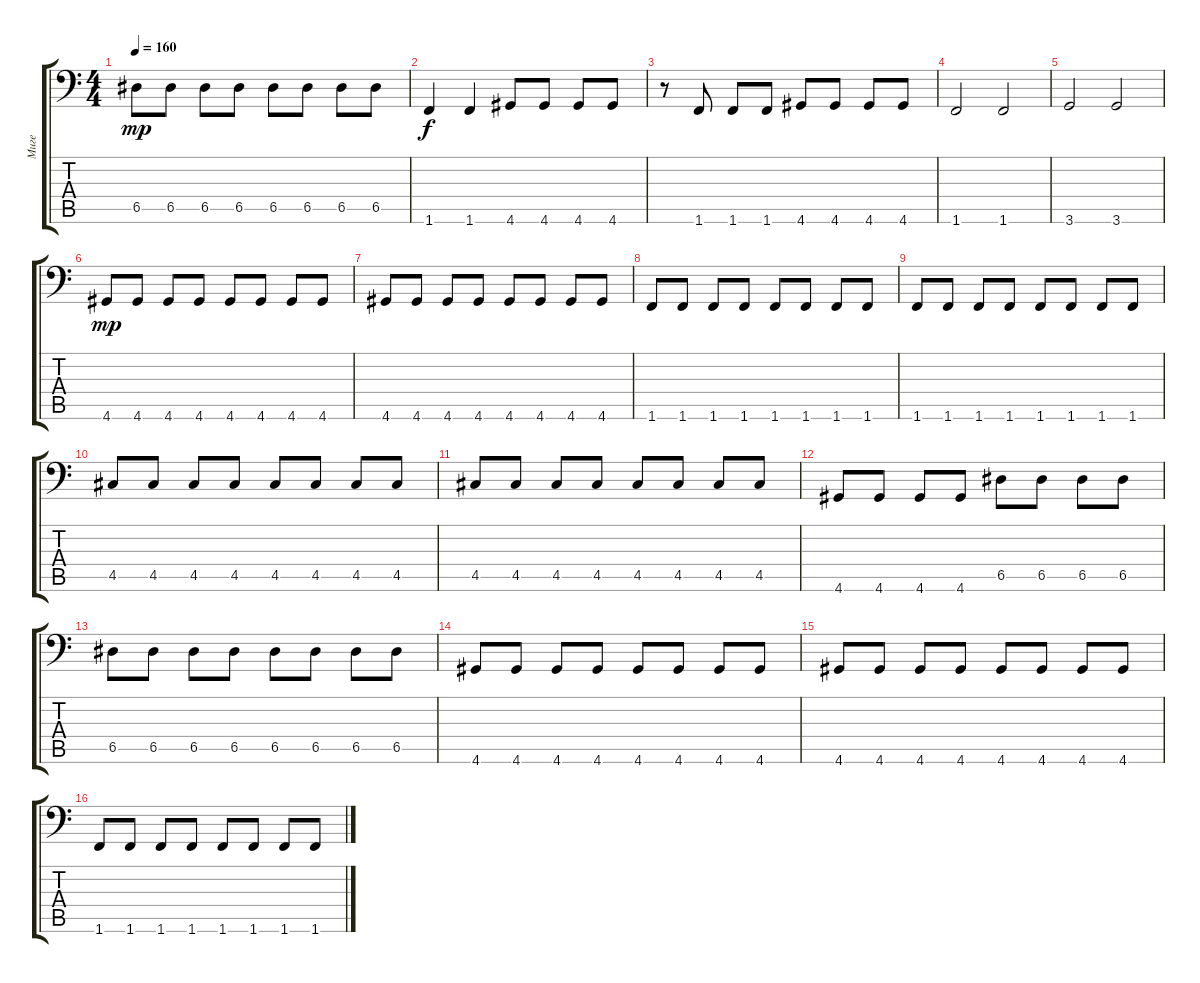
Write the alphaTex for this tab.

\track ("Миге" "Миге") {instrument electricbassfinger}
\staff {score tabs}
\tuning (E3 B2 G2 D2 A1 E1) {hide}
\ts (4 4)
\tempo 160
\clef f4
\ks c
6.5.8{dy mp} 6.5.8 6.5.8 6.5.8 6.5.8 6.5.8 6.5.8 6.5.8 |
1.6.4{dy f} 1.6.4 4.6.8 4.6.8 4.6.8 4.6.8 |
r.8 1.6.8 1.6.8 1.6.8 4.6.8 4.6.8 4.6.8 4.6.8 |
1.6.2 1.6.2 |
3.6.2 3.6.2 |
4.6.8{dy mp} 4.6.8 4.6.8 4.6.8 4.6.8 4.6.8 4.6.8 4.6.8 |
4.6.8 4.6.8 4.6.8 4.6.8 4.6.8 4.6.8 4.6.8 4.6.8 |
1.6.8 1.6.8 1.6.8 1.6.8 1.6.8 1.6.8 1.6.8 1.6.8 |
1.6.8 1.6.8 1.6.8 1.6.8 1.6.8 1.6.8 1.6.8 1.6.8 |
4.5.8 4.5.8 4.5.8 4.5.8 4.5.8 4.5.8 4.5.8 4.5.8 |
4.5.8 4.5.8 4.5.8 4.5.8 4.5.8 4.5.8 4.5.8 4.5.8 |
4.6.8 4.6.8 4.6.8 4.6.8 6.5.8 6.5.8 6.5.8 6.5.8 |
6.5.8 6.5.8 6.5.8 6.5.8 6.5.8 6.5.8 6.5.8 6.5.8 |
4.6.8 4.6.8 4.6.8 4.6.8 4.6.8 4.6.8 4.6.8 4.6.8 |
4.6.8 4.6.8 4.6.8 4.6.8 4.6.8 4.6.8 4.6.8 4.6.8 |
1.6.8 1.6.8 1.6.8 1.6.8 1.6.8 1.6.8 1.6.8 1.6.8
